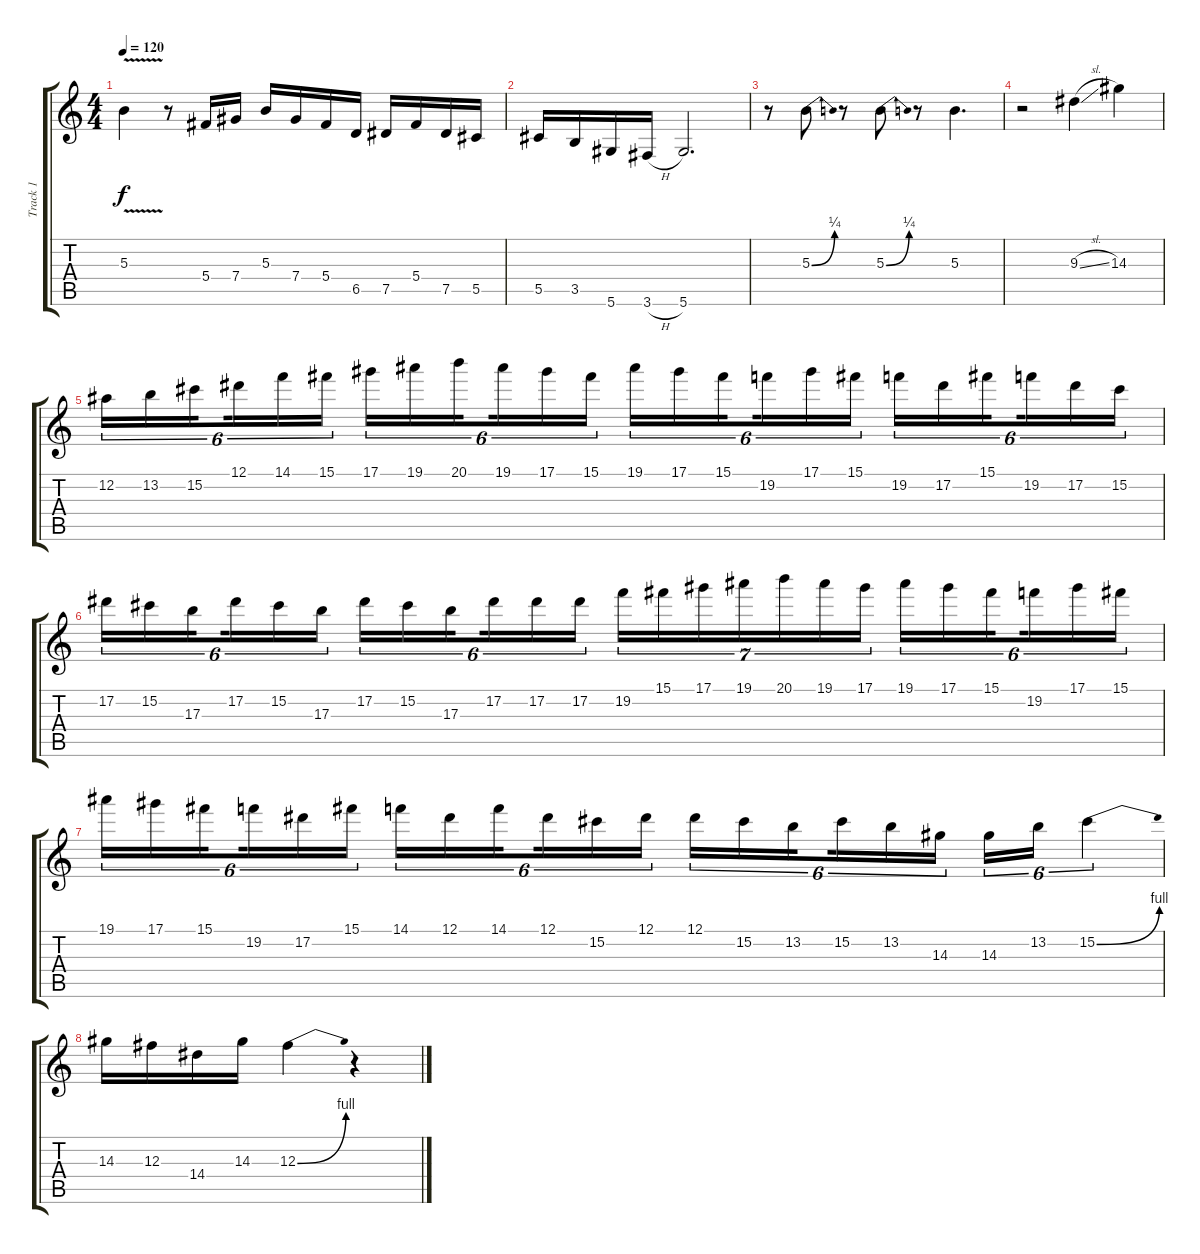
\track ("Track 1" "Track 1") {instrument distortionguitar}
\staff {score tabs}
\tuning (Eb4 Bb3 Gb3 Db3 Ab2 Eb2) {hide}
\ts (4 4)
\tempo 120
\clef g2
\ks c
5.3{v}.4{dy f} r.8 5.4.16 7.4.16 5.3.16 7.4.16 5.4.16 6.5.16 7.5.16 5.4.16 7.5.16 5.5.16 |
5.5.16 3.5.16 5.6.16 3.6{h}.16 5.6.2{d} |
r.8 5.3{be (bend 0 0 60 1)}.8 r.8 5.3{be (bend 0 0 60 1)}.8 r.8 5.3.4{d} |
r.2 9.3{sl}.4 14.3.4 |
12.2.16{tu (6 4)} 13.2.16{tu (6 4)} 15.2.16{tu (6 4) beam splitsecondary} 12.1.16{tu (6 4)} 14.1.16{tu (6 4)} 15.1.16{tu (6 4)} 17.1.16{tu (6 4)} 19.1.16{tu (6 4)} 20.1.16{tu (6 4) beam splitsecondary} 19.1.16{tu (6 4)} 17.1.16{tu (6 4)} 15.1.16{tu (6 4)} 19.1.16{tu (6 4)} 17.1.16{tu (6 4)} 15.1.16{tu (6 4) beam splitsecondary} 19.2.16{tu (6 4)} 17.1.16{tu (6 4)} 15.1.16{tu (6 4)} 19.2.16{tu (6 4)} 17.2.16{tu (6 4)} 15.1.16{tu (6 4) beam splitsecondary} 19.2.16{tu (6 4)} 17.2.16{tu (6 4)} 15.2.16{tu (6 4)} |
17.2.16{tu (6 4)} 15.2.16{tu (6 4)} 17.3.16{tu (6 4) beam splitsecondary} 17.2.16{tu (6 4)} 15.2.16{tu (6 4)} 17.3.16{tu (6 4)} 17.2.16{tu (6 4)} 15.2.16{tu (6 4)} 17.3.16{tu (6 4) beam splitsecondary} 17.2.16{tu (6 4)} 17.2.16{tu (6 4)} 17.2.16{tu (6 4)} 19.2.16{tu (7 4)} 15.1.16{tu (7 4)} 17.1.16{tu (7 4)} 19.1.16{tu (7 4)} 20.1.16{tu (7 4)} 19.1.16{tu (7 4)} 17.1.16{tu (7 4)} 19.1.16{tu (6 4)} 17.1.16{tu (6 4)} 15.1.16{tu (6 4) beam splitsecondary} 19.2.16{tu (6 4)} 17.1.16{tu (6 4)} 15.1.16{tu (6 4)} |
19.1.16{tu (6 4)} 17.1.16{tu (6 4)} 15.1.16{tu (6 4) beam splitsecondary} 19.2.16{tu (6 4)} 17.2.16{tu (6 4)} 15.1.16{tu (6 4)} 14.1.16{tu (6 4)} 12.1.16{tu (6 4)} 14.1.16{tu (6 4) beam splitsecondary} 12.1.16{tu (6 4)} 15.2.16{tu (6 4)} 12.1.16{tu (6 4)} 12.1.16{tu (6 4)} 15.2.16{tu (6 4)} 13.2.16{tu (6 4) beam splitsecondary} 15.2.16{tu (6 4)} 13.2.16{tu (6 4)} 14.3.16{tu (6 4)} 14.3.16{tu (6 4)} 13.2.16{tu (6 4)} 15.2{be (bend 0 0 60 4)}.4{tu (6 4)} |
14.3.16 12.3.16 14.4.16 14.3.16 12.3{be (bend 0 0 60 4)}.4 r.4
